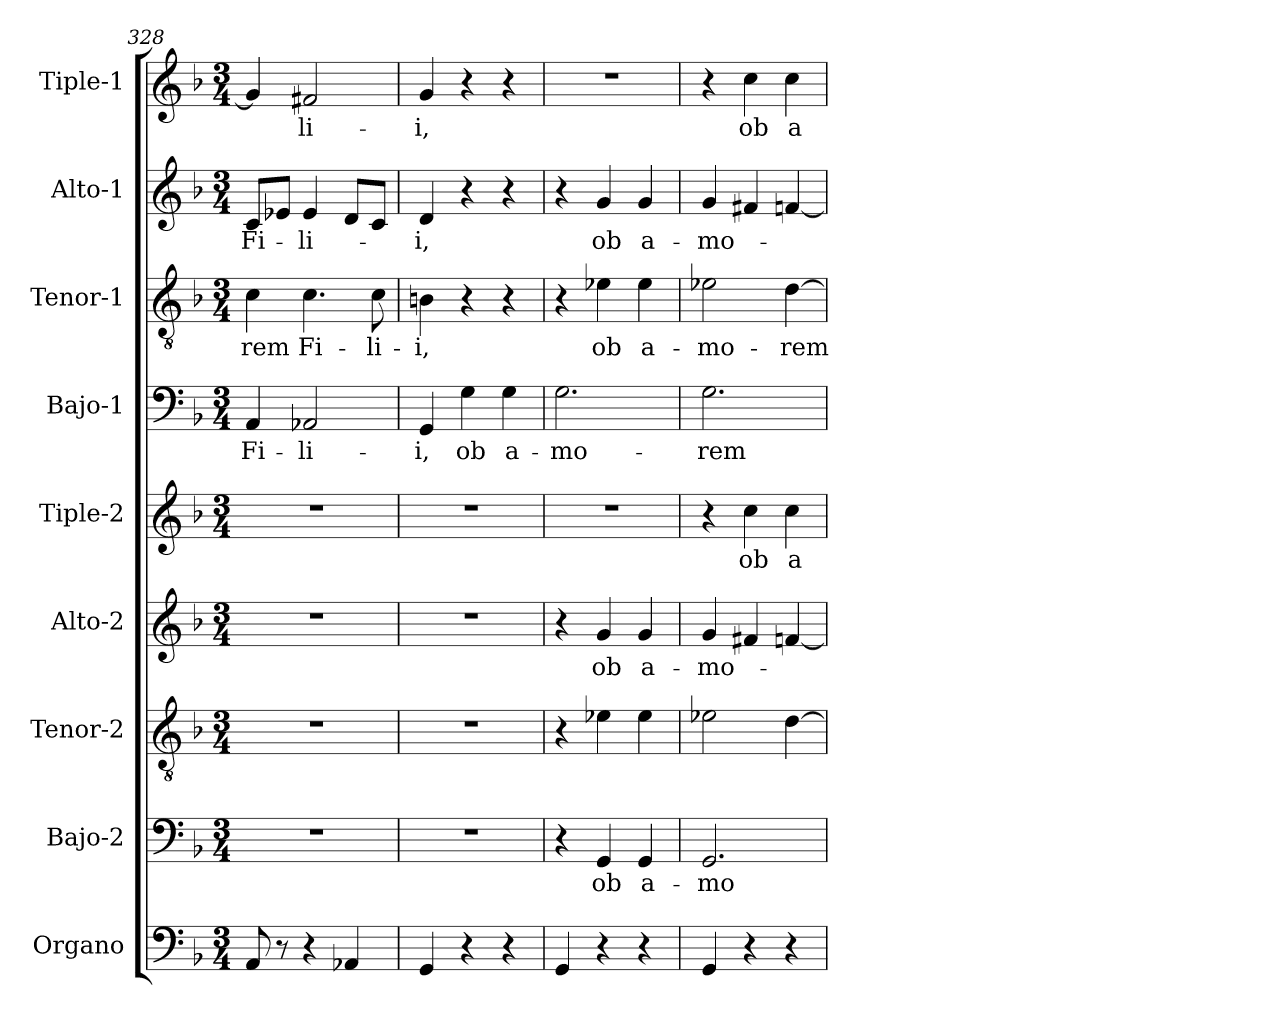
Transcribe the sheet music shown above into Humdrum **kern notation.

**kern	**kern	**text	**kern	**kern	**text	**kern	**text	**kern	**text	**kern	**text	**kern	**text	**kern	**text
*part9	*part8	*part8	*part7	*part6	*part6	*part5	*part5	*part4	*part4	*part3	*part3	*part2	*part2	*part1	*part1
*staff9	*staff8	*staff8	*staff7	*staff6	*staff6	*staff5	*staff5	*staff4	*staff4	*staff3	*staff3	*staff2	*staff2	*staff1	*staff1
*I"Organo	*I"Bajo-2	*	*I"Tenor-2	*I"Alto-2	*	*I"Tiple-2	*	*I"Bajo-1	*	*I"Tenor-1	*	*I"Alto-1	*	*I"Tiple-1	*
*	*I'B-2	*	*I'T-2	*I'A-2	*	*	*	*I'B1	*	*I'T1	*	*I'A1	*	*	*
!!LO:PB:g=z
*clefF4	*clefF4	*	*clefGv2	*clefG2	*	*clefG2	*	*clefF4	*	*clefGv2	*	*clefG2	*	*clefG2	*
*k[b-]	*k[b-]	*	*k[b-]	*k[b-]	*	*k[b-]	*	*k[b-]	*	*k[b-]	*	*k[b-]	*	*k[b-]	*
*F:	*F:	*	*F:	*F:	*	*F:	*	*F:	*	*F:	*	*F:	*	*F:	*
*M3/4	*M3/4	*	*M3/4	*M3/4	*	*M3/4	*	*M3/4	*	*M3/4	*	*M3/4	*	*M3/4	*
=328	=328	=328	=328	=328	=328	=328	=328	=328	=328	=328	=328	=328	=328	=328	=328
!	!	!	!	!	!	!	!	!	!LO:LY:b	!	!	!	!	!	!
!	!	!	!	!	!	!	!	!	!	!	!LO:LY:b	!	!	!	!
!	!	!	!	!	!	!	!	!	!	!	!	!	!LO:LY:b	!	!
8AA/	2.r	.	2.r	2.r	.	2.r	.	4AA/	Fi-	4c\	-rem	8c/L	Fi-	4g/]	.
8r	.	.	.	.	.	.	.	.	.	.	.	8e-X/J	.	.	.
!	!	!	!	!	!	!	!	!	!LO:LY:b	!	!	!	!	!	!
!	!	!	!	!	!	!	!	!	!	!	!LO:LY:b	!	!	!	!
!	!	!	!	!	!	!	!	!	!	!	!	!	!LO:LY:b	!	!
!	!	!	!	!	!	!	!	!	!	!	!	!	!	!	!LO:LY:b
4r	.	.	.	.	.	.	.	2AA-X/	-li-	4.c\	Fi-	4e-/	-li-	2f#X/	-li-
4AA-X/	.	.	.	.	.	.	.	.	.	.	.	8d/L	.	.	.
!	!	!	!	!	!	!	!	!	!	!	!LO:LY:b	!	!	!	!
.	.	.	.	.	.	.	.	.	.	8c\	-li-	8c/J	.	.	.
=329	=329	=329	=329	=329	=329	=329	=329	=329	=329	=329	=329	=329	=329	=329	=329
!	!	!	!	!	!	!	!	!	!LO:LY:b	!	!	!	!	!	!
!	!	!	!	!	!	!	!	!	!	!	!LO:LY:b	!	!	!	!
!	!	!	!	!	!	!	!	!	!	!	!	!	!LO:LY:b	!	!
!	!	!	!	!	!	!	!	!	!	!	!	!	!	!	!LO:LY:b
4GG/	2.r	.	2.r	2.r	.	2.r	.	4GG/	-i,	4Bn\	-i,	4d/	-i,	4g/	-i,
!	!	!	!	!	!	!	!	!	!LO:LY:b	!	!	!	!	!	!
4r	.	.	.	.	.	.	.	4G\	ob	4r	.	4r	.	4r	.
!	!	!	!	!	!	!	!	!	!LO:LY:b	!	!	!	!	!	!
4r	.	.	.	.	.	.	.	4G\	a-	4r	.	4r	.	4r	.
=330	=330	=330	=330	=330	=330	=330	=330	=330	=330	=330	=330	=330	=330	=330	=330
!	!	!	!	!	!	!	!	!	!LO:LY:b	!	!	!	!	!	!
4GG/	4r	.	4r	4r	.	2.r	.	2.G\	-mo-	4r	.	4r	.	2.r	.
!	!	!LO:LY:b	!	!	!	!	!	!	!	!	!	!	!	!	!
!	!	!	!	!	!LO:LY:b	!	!	!	!	!	!	!	!	!	!
!	!	!	!	!	!	!	!	!	!	!	!LO:LY:b	!	!	!	!
!	!	!	!	!	!	!	!	!	!	!	!	!	!LO:LY:b	!	!
4r	4GG/	ob	4e-X\	4g/	ob	.	.	.	.	4e-X\	ob	4g/	ob	.	.
!	!	!LO:LY:b	!	!	!	!	!	!	!	!	!	!	!	!	!
!	!	!	!	!	!LO:LY:b	!	!	!	!	!	!	!	!	!	!
!	!	!	!	!	!	!	!	!	!	!	!LO:LY:b	!	!	!	!
!	!	!	!	!	!	!	!	!	!	!	!	!	!LO:LY:b	!	!
4r	4GG/	a-	4e-\	4g/	a-	.	.	.	.	4e-\	a-	4g/	a-	.	.
=331	=331	=331	=331	=331	=331	=331	=331	=331	=331	=331	=331	=331	=331	=331	=331
!	!	!LO:LY:b	!	!	!	!	!	!	!	!	!	!	!	!	!
!	!	!	!	!	!LO:LY:b	!	!	!	!	!	!	!	!	!	!
!	!	!	!	!	!	!	!	!	!LO:LY:b	!	!	!	!	!	!
!	!	!	!	!	!	!	!	!	!	!	!LO:LY:b	!	!	!	!
!	!	!	!	!	!	!	!	!	!	!	!	!	!LO:LY:b	!	!
4GG/	2.GG/	-mo-	2e-X\	4g/	-mo-	4r	.	2.G\	-rem	2e-X\	-mo-	4g/	-mo-	4r	.
!	!	!	!	!	!	!	!LO:LY:b	!	!	!	!	!	!	!	!
!	!	!	!	!	!	!	!	!	!	!	!	!	!	!	!LO:LY:b
4r	.	.	.	4f#X/	.	4cc\	ob	.	.	.	.	4f#X/	.	4cc\	ob
!	!	!	!	!	!	!	!LO:LY:b	!	!	!	!	!	!	!	!
!	!	!	!	!	!	!	!	!	!	!	!LO:LY:b	!	!	!	!
!	!	!	!	!	!	!	!	!	!	!	!	!	!	!	!LO:LY:b
4r	.	.	[4d\	[4fn/	.	4cc\	a-	.	.	[4d\	-rem	[4fn/	.	4cc\	a-
=	=	=	=	=	=	=	=	=	=	=	=	=	=	=	=
*-	*-	*-	*-	*-	*-	*-	*-	*-	*-	*-	*-	*-	*-	*-	*-
